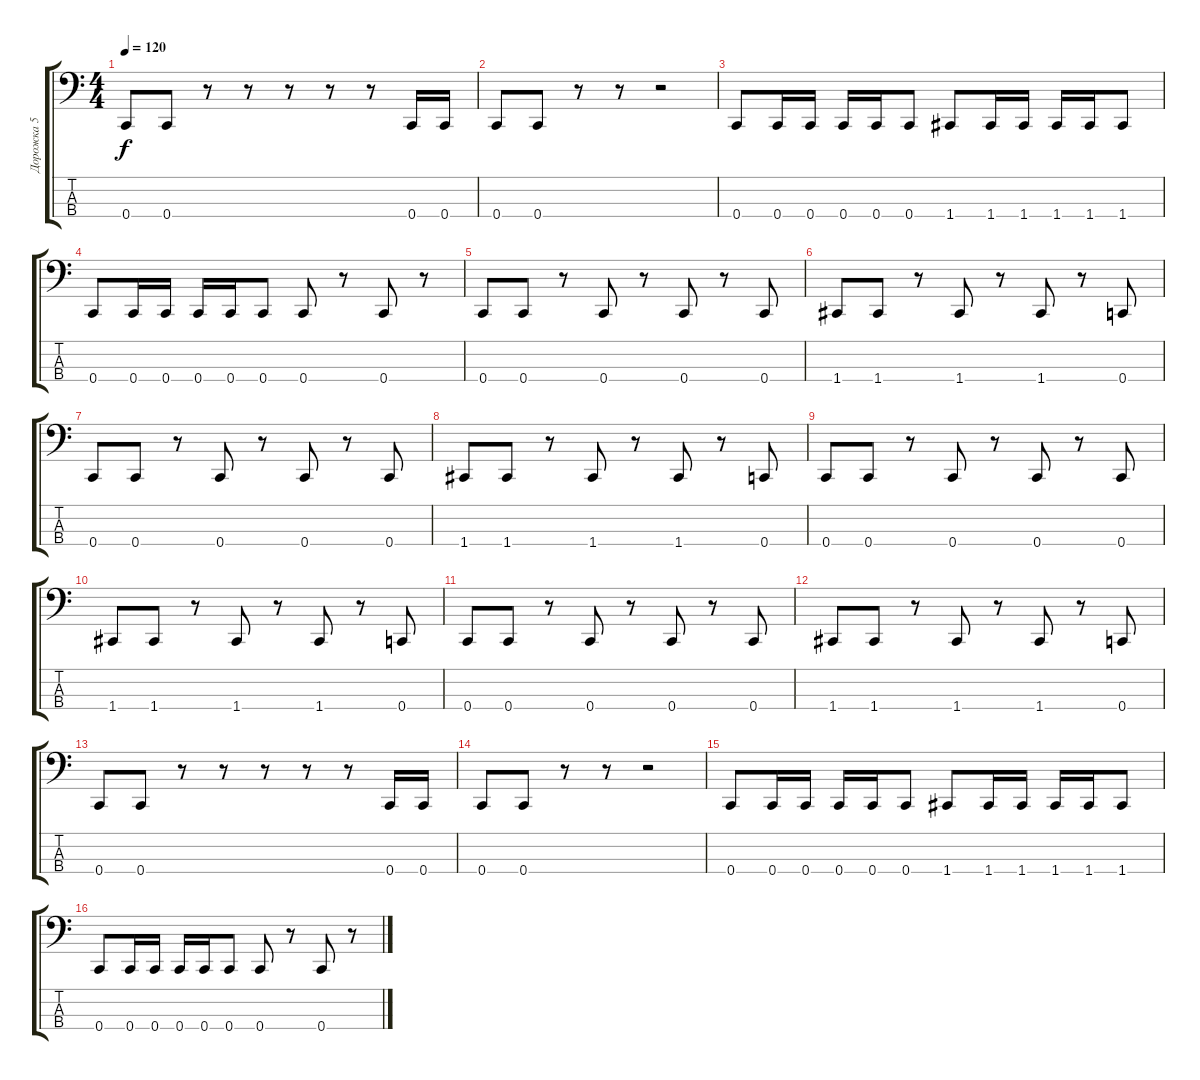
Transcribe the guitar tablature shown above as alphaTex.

\track ("Дорожка 5" "Дорожка 5") {instrument electricbassfinger}
\staff {score tabs}
\tuning (Eb2 Bb1 F1 C1) {hide}
\ts (4 4)
\section ("" "")
\tempo 120
\clef f4
\ks c
0.4.8{dy f} 0.4.8 r.8 r.8 r.8 r.8 r.8 0.4.16 0.4.16 |
0.4.8 0.4.8 r.8 r.8 r.2 |
0.4.8 0.4.16 0.4.16 0.4.16 0.4.16 0.4.8 1.4.8 1.4.16 1.4.16 1.4.16 1.4.16 1.4.8 |
0.4.8 0.4.16 0.4.16 0.4.16 0.4.16 0.4.8 0.4.8 r.8 0.4.8 r.8 |
0.4.8 0.4.8 r.8 0.4.8 r.8 0.4.8 r.8 0.4.8 |
1.4.8 1.4.8 r.8 1.4.8 r.8 1.4.8 r.8 0.4.8 |
0.4.8 0.4.8 r.8 0.4.8 r.8 0.4.8 r.8 0.4.8 |
1.4.8 1.4.8 r.8 1.4.8 r.8 1.4.8 r.8 0.4.8 |
0.4.8 0.4.8 r.8 0.4.8 r.8 0.4.8 r.8 0.4.8 |
1.4.8 1.4.8 r.8 1.4.8 r.8 1.4.8 r.8 0.4.8 |
0.4.8 0.4.8 r.8 0.4.8 r.8 0.4.8 r.8 0.4.8 |
1.4.8 1.4.8 r.8 1.4.8 r.8 1.4.8 r.8 0.4.8 |
0.4.8 0.4.8 r.8 r.8 r.8 r.8 r.8 0.4.16 0.4.16 |
0.4.8 0.4.8 r.8 r.8 r.2 |
0.4.8 0.4.16 0.4.16 0.4.16 0.4.16 0.4.8 1.4.8 1.4.16 1.4.16 1.4.16 1.4.16 1.4.8 |
0.4.8 0.4.16 0.4.16 0.4.16 0.4.16 0.4.8 0.4.8 r.8 0.4.8 r.8
